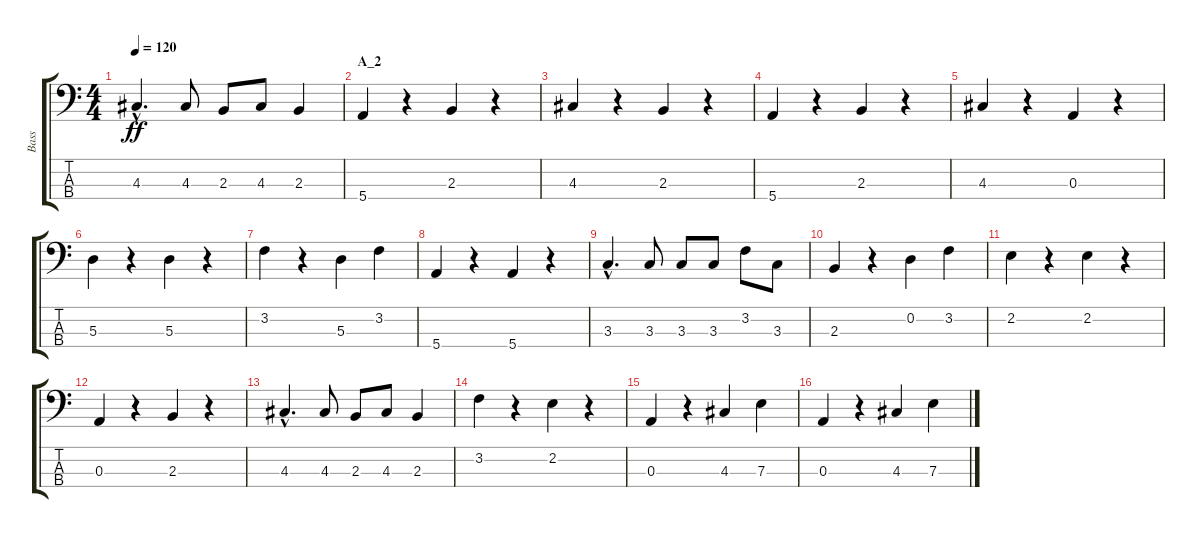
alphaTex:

\track ("Bass" "Bass") {instrument acousticbass}
\staff {score tabs}
\tuning (G2 D2 A1 E1) {hide}
\ts (4 4)
\tempo 120
\clef f4
\ks c
4.3{hac}.4{d dy ff} 4.3.8 2.3.8 4.3.8 2.3.4 |
\section ("" "A_2")
5.4.4 r.4 2.3.4 r.4 |
4.3.4 r.4 2.3.4 r.4 |
5.4.4 r.4 2.3.4 r.4 |
4.3.4 r.4 0.3.4 r.4 |
5.3.4 r.4 5.3.4 r.4 |
3.2.4 r.4 5.3.4 3.2.4 |
5.4.4 r.4 5.4.4 r.4 |
3.3{hac}.4{d} 3.3.8 3.3.8 3.3.8 3.2.8 3.3.8 |
2.3.4 r.4 0.2.4 3.2.4 |
2.2.4 r.4 2.2.4 r.4 |
0.3.4 r.4 2.3.4 r.4 |
4.3{hac}.4{d} 4.3.8 2.3.8 4.3.8 2.3.4 |
3.2.4 r.4 2.2.4 r.4 |
0.3.4 r.4 4.3.4 7.3.4 |
0.3.4 r.4 4.3.4 7.3.4
